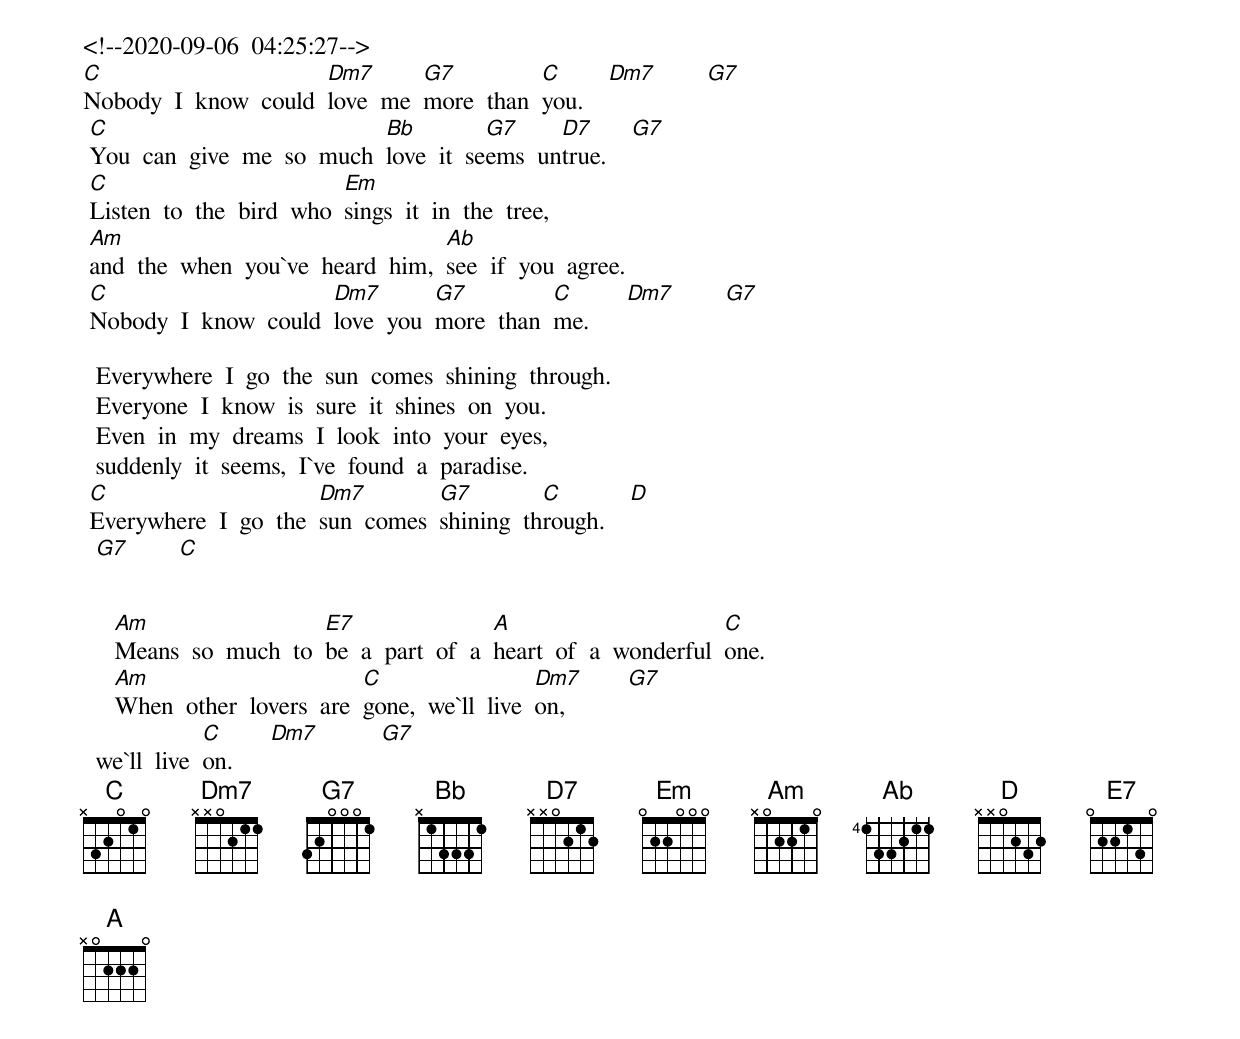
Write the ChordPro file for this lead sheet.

<!--2020-09-06 04:25:27-->
[C]Nobody I know could [Dm7]love me [G7]more than [C]you.  [Dm7]        [G7]
 [C]You can give me so much [Bb]love it se[G7]ems un[D7]true.  [G7]
 [C]Listen to the bird who [Em]sings it in the tree,
 [Am]and the when you`ve heard him, [Ab]see if you agree.
 [C]Nobody I know could [Dm7]love you [G7]more than [C]me.   [Dm7]        [G7]

 Everywhere I go the sun comes shining through.
 Everyone I know is sure it shines on you.
 Even in my dreams I look into your eyes,
 suddenly it seems, I`ve found a paradise.
 [C]Everywhere I go the [Dm7]sun comes [G7]shining th[C]rough.  [D]
  [G7]        [C]


     [Am]Means so much to [E7]be a part of a [A]heart of a wonderful [C]one.
     [Am]When other lovers are [C]gone, we`ll live [Dm7]on,     [G7]
 we`ll live [C]on.   [Dm7]          [G7]
